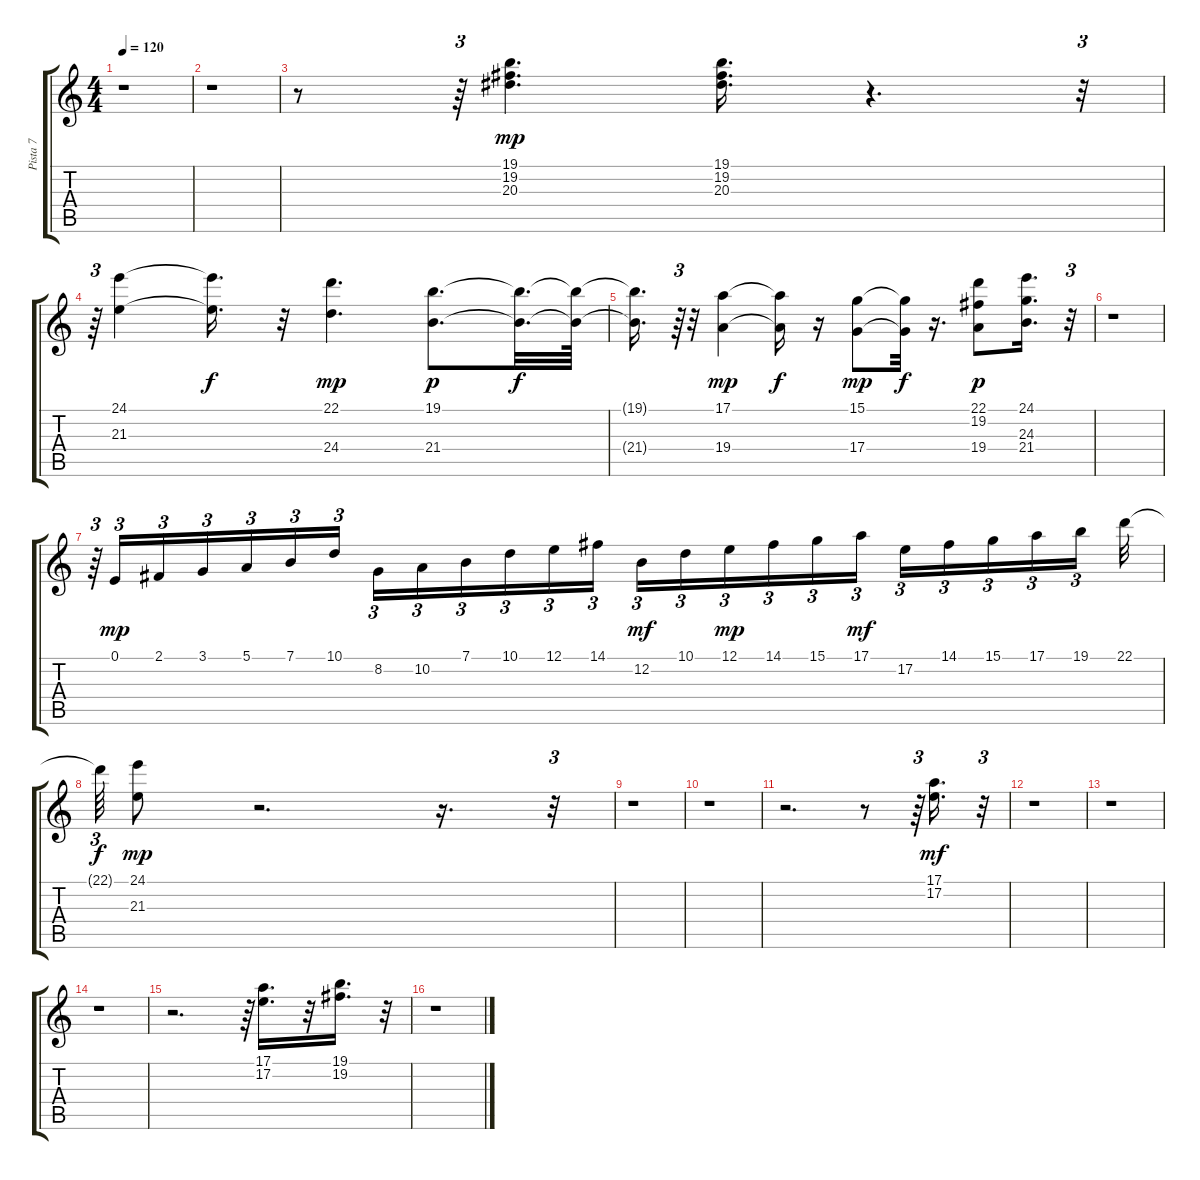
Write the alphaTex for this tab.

\track ("Pista 7" "Pista 7") {instrument synthbrass1}
\staff {score tabs}
\tuning (E4 B3 G3 D3 A2 E2) {hide}
\ts (4 4)
\tempo 120
\clef g2
\ks c
r.1{dy f} |
r.1 |
r.8 r.64{tu (3 2)} (19.1 19.2 20.3).4{d dy mp} (19.1 19.2 20.3).16{d} r.4{d} r.32{tu (3 2)} |
r.64{tu (3 2)} (24.1 21.3).4 (24.1{t} 21.3{t}).16{d dy f} r.32 (22.1 24.4).4{d dy mp} (19.1 21.4).8{d dy p} (19.1{t} 21.4{t}).32{d dy f} (19.1{t} 21.4{t}).64 |
(19.1{t} 21.4{t}).16{d} r.64{tu (3 2)} r.32 (17.1 19.4).4{dy mp} (17.1{t} 19.4{t}).16{dy f} r.16 (15.1 17.4).8{dy mp} (15.1{t} 17.4{t}).32{dy f} r.16{d} (22.1 19.2 19.4).8{dy p} (24.1 24.3 21.4).16{d} r.32{tu (3 2)} |
r.1 |
r.64{tu (3 2)} 0.1.16{tu (3 2) dy mp} 2.1.16{tu (3 2)} 3.1.16{tu (3 2)} 5.1.16{tu (3 2)} 7.1.16{tu (3 2)} 10.1.16{tu (3 2)} 8.2.16{tu (3 2)} 10.2.16{tu (3 2)} 7.1.16{tu (3 2)} 10.1.16{tu (3 2)} 12.1.16{tu (3 2)} 14.1.16{tu (3 2)} 12.2.16{tu (3 2) dy mf} 10.1.16{tu (3 2)} 12.1.16{tu (3 2) dy mp} 14.1.16{tu (3 2)} 15.1.16{tu (3 2)} 17.1.16{tu (3 2) dy mf} 17.2.16{tu (3 2)} 14.1.16{tu (3 2)} 15.1.16{tu (3 2)} 17.1.16{tu (3 2)} 19.1.16{tu (3 2) beam splitsecondary} 22.1.32 |
22.1{t}.64{tu (3 2) dy f} (24.1 21.3).8{dy mp} r.2{d} r.16{d} r.32{tu (3 2)} |
r.1 |
r.1 |
r.2{d} r.8 r.64{tu (3 2)} (17.1 17.2).16{d dy mf} r.32{tu (3 2)} |
r.1 |
r.1 |
r.1 |
r.2{d} r.64{tu (3 2)} (17.1 17.2).16{d} r.32 (19.1 19.2).16{d} r.32{tu (3 2)} |
r.1
